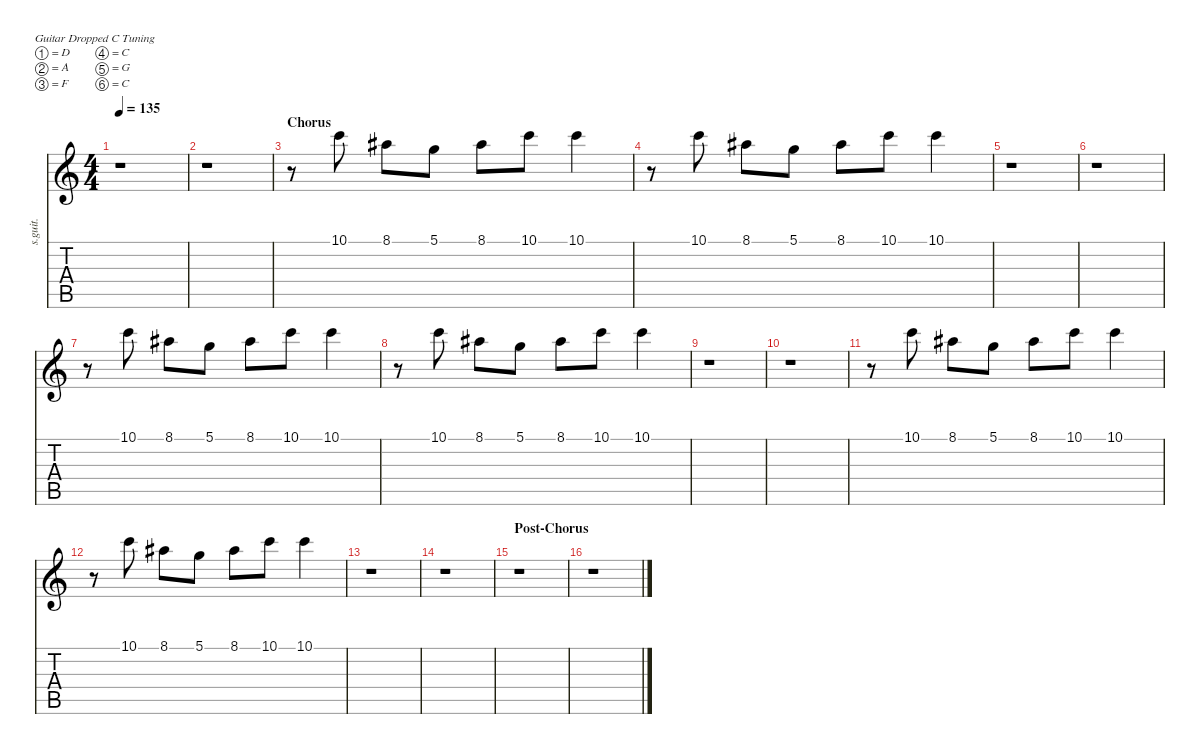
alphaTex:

\defaultSystemsLayout 4
\hideDynamics
\bracketExtendMode nobrackets
\track ("Jen Ledger (Backing Vocals)" "s.guit.") {instrument sopranosax}
\staff {score tabs}
\tuning (D4 A3 F3 C3 G2 C2)
\displaytranspose 12
\ts (4 4)
\tempo 135
\clef g2
\ks c
r.1{dy f} |
r.1 |
\section ("" "Chorus")
r.8 10.1.8{lyrics (0 "") lyrics (1 "") lyrics (2 "") lyrics (3 "") lyrics (4 "")} 8.1{acc #}.8{lyrics (0 "") lyrics (1 "") lyrics (2 "") lyrics (3 "") lyrics (4 "")} 5.1.8{lyrics (0 "") lyrics (1 "") lyrics (2 "") lyrics (3 "") lyrics (4 "")} 8.1{acc #}.8{lyrics (0 "") lyrics (1 "") lyrics (2 "") lyrics (3 "") lyrics (4 "")} 10.1.8{lyrics (0 "") lyrics (1 "") lyrics (2 "") lyrics (3 "") lyrics (4 "")} 10.1.4{lyrics (0 "") lyrics (1 "") lyrics (2 "") lyrics (3 "") lyrics (4 "")} |
r.8 10.1.8{lyrics (0 "") lyrics (1 "") lyrics (2 "") lyrics (3 "") lyrics (4 "")} 8.1{acc #}.8{lyrics (0 "") lyrics (1 "") lyrics (2 "") lyrics (3 "") lyrics (4 "")} 5.1.8{lyrics (0 "") lyrics (1 "") lyrics (2 "") lyrics (3 "") lyrics (4 "")} 8.1{acc #}.8{lyrics (0 "") lyrics (1 "") lyrics (2 "") lyrics (3 "") lyrics (4 "")} 10.1.8{lyrics (0 "") lyrics (1 "") lyrics (2 "") lyrics (3 "") lyrics (4 "")} 10.1.4{lyrics (0 "") lyrics (1 "") lyrics (2 "") lyrics (3 "") lyrics (4 "")} |
r.1 |
r.1 |
r.8 10.1.8{lyrics (0 "") lyrics (1 "") lyrics (2 "") lyrics (3 "") lyrics (4 "")} 8.1{acc #}.8{lyrics (0 "") lyrics (1 "") lyrics (2 "") lyrics (3 "") lyrics (4 "")} 5.1.8{lyrics (0 "") lyrics (1 "") lyrics (2 "") lyrics (3 "") lyrics (4 "")} 8.1{acc #}.8{lyrics (0 "") lyrics (1 "") lyrics (2 "") lyrics (3 "") lyrics (4 "")} 10.1.8{lyrics (0 "") lyrics (1 "") lyrics (2 "") lyrics (3 "") lyrics (4 "")} 10.1.4{lyrics (0 "") lyrics (1 "") lyrics (2 "") lyrics (3 "") lyrics (4 "")} |
r.8 10.1.8{lyrics (0 "") lyrics (1 "") lyrics (2 "") lyrics (3 "") lyrics (4 "")} 8.1{acc #}.8{lyrics (0 "") lyrics (1 "") lyrics (2 "") lyrics (3 "") lyrics (4 "")} 5.1.8{lyrics (0 "") lyrics (1 "") lyrics (2 "") lyrics (3 "") lyrics (4 "")} 8.1{acc #}.8{lyrics (0 "") lyrics (1 "") lyrics (2 "") lyrics (3 "") lyrics (4 "")} 10.1.8{lyrics (0 "") lyrics (1 "") lyrics (2 "") lyrics (3 "") lyrics (4 "")} 10.1.4{lyrics (0 "") lyrics (1 "") lyrics (2 "") lyrics (3 "") lyrics (4 "")} |
r.1 |
r.1 |
r.8 10.1.8{lyrics (0 "") lyrics (1 "") lyrics (2 "") lyrics (3 "") lyrics (4 "")} 8.1{acc #}.8{lyrics (0 "") lyrics (1 "") lyrics (2 "") lyrics (3 "") lyrics (4 "")} 5.1.8{lyrics (0 "") lyrics (1 "") lyrics (2 "") lyrics (3 "") lyrics (4 "")} 8.1{acc #}.8{lyrics (0 "") lyrics (1 "") lyrics (2 "") lyrics (3 "") lyrics (4 "")} 10.1.8{lyrics (0 "") lyrics (1 "") lyrics (2 "") lyrics (3 "") lyrics (4 "")} 10.1.4{lyrics (0 "") lyrics (1 "") lyrics (2 "") lyrics (3 "") lyrics (4 "")} |
r.8 10.1.8{lyrics (0 "") lyrics (1 "") lyrics (2 "") lyrics (3 "") lyrics (4 "")} 8.1{acc #}.8{lyrics (0 "") lyrics (1 "") lyrics (2 "") lyrics (3 "") lyrics (4 "")} 5.1.8{lyrics (0 "") lyrics (1 "") lyrics (2 "") lyrics (3 "") lyrics (4 "")} 8.1{acc #}.8{lyrics (0 "") lyrics (1 "") lyrics (2 "") lyrics (3 "") lyrics (4 "")} 10.1.8{lyrics (0 "") lyrics (1 "") lyrics (2 "") lyrics (3 "") lyrics (4 "")} 10.1.4{lyrics (0 "") lyrics (1 "") lyrics (2 "") lyrics (3 "") lyrics (4 "")} |
r.1 |
r.1 |
\section ("" "Post-Chorus")
r.1 |
r.1
